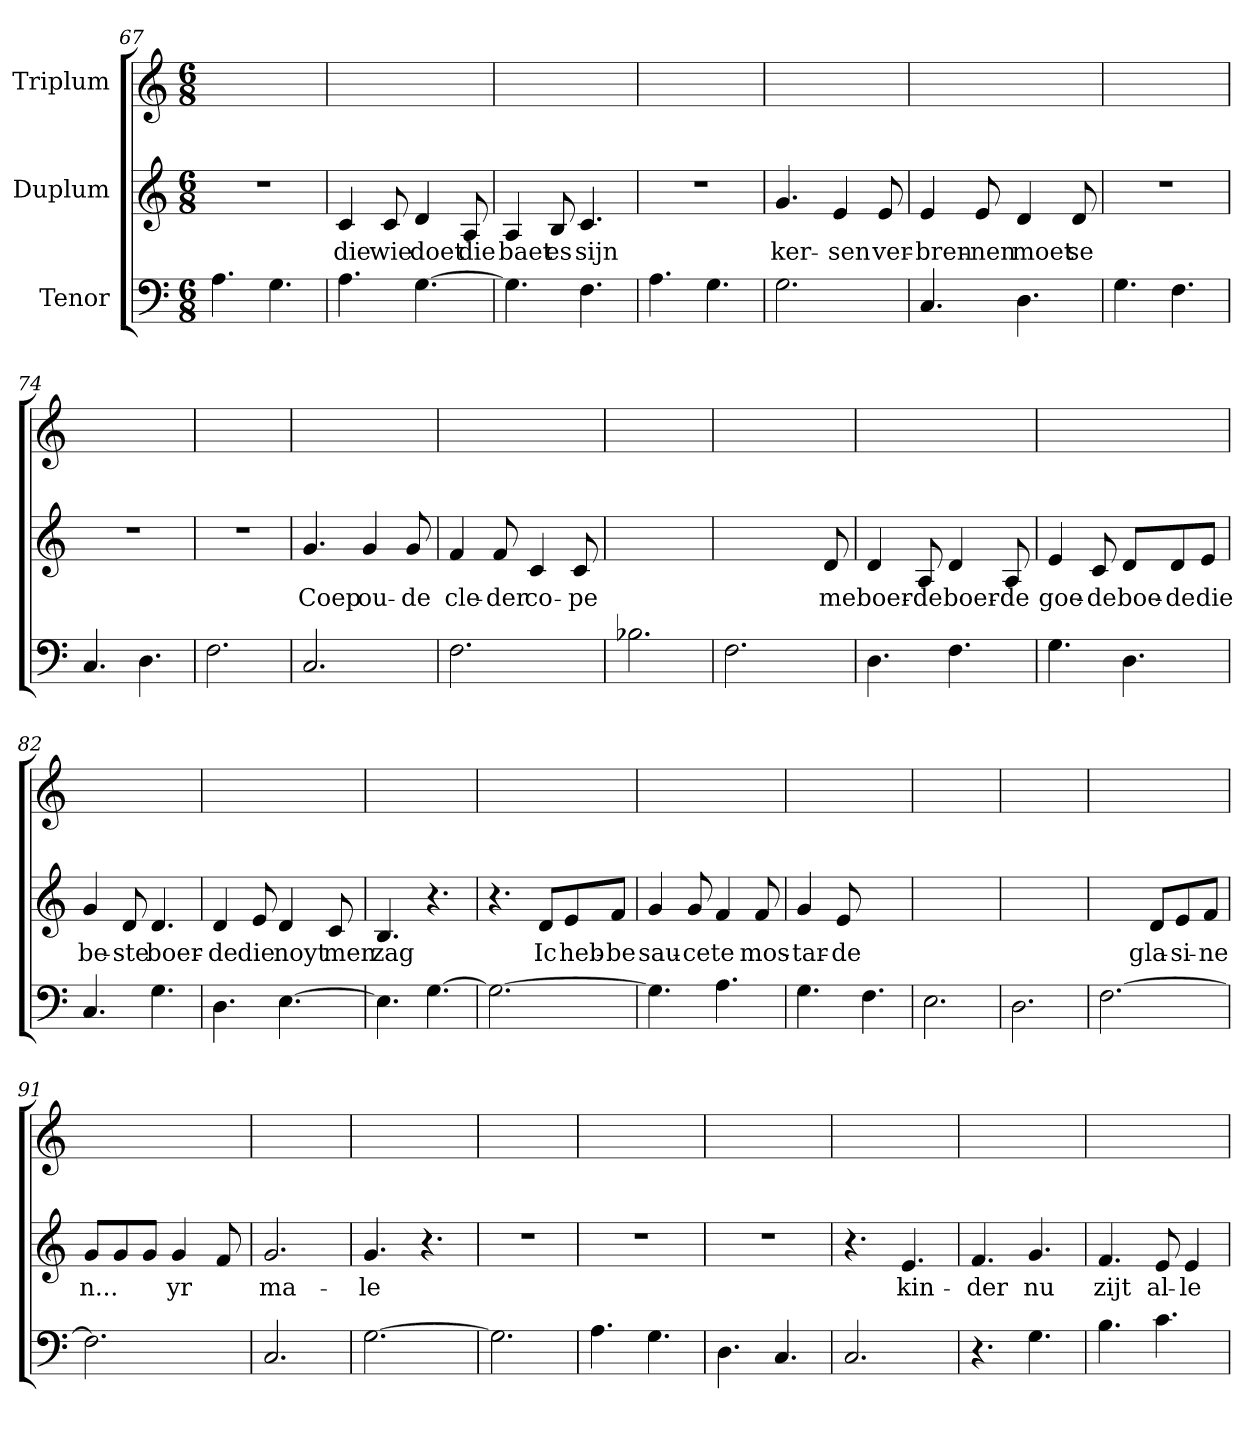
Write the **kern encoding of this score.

**kern	**kern	**text	**kern
*part3	*part2	*part2	*part1
*staff3	*staff2	*staff2	*staff1
*I"Tenor	*I"Duplum	*	*I"Triplum
*clefF4	*clefG2	*	*clefG2
*k[]	*k[]	*	*k[]
*C:	*C:	*	*C:
*M6/8	*M6/8	*	*M6/8
=67	=67	=67	=67
4.A\	2.r	.	2.ryy
4.G\	.	.	.
=68	=68	=68	=68
!	!	!LO:LY:b	!
4.A\	4c/	die	2.ryy
!	!	!LO:LY:b	!
.	8c/	wie	.
!	!	!LO:LY:b	!
[4.G\	4d/	doet	.
!	!	!LO:LY:b	!
.	8A/	die	.
!!LO:PB:g=z
=69	=69	=69	=69
!	!	!LO:LY:b	!
4.G\]	4A/	baet	2.ryy
!	!	!LO:LY:b	!
.	8B/	es	.
!	!	!LO:LY:b	!
4.F\	4.c/	sijn	.
=70	=70	=70	=70
4.A\	2.r	.	2.ryy
4.G\	.	.	.
=71	=71	=71	=71
!	!	!LO:LY:b	!
2.G\	4.g/	ker-	2.ryy
!	!	!LO:LY:b	!
.	4e/	-sen	.
!	!	!LO:LY:b	!
.	8e/	ver-	.
=72	=72	=72	=72
!	!	!LO:LY:b	!
4.C/	4e/	-bren-	2.ryy
!	!	!LO:LY:b	!
.	8e/	-nen	.
!	!	!LO:LY:b	!
4.D\	4d/	moet	.
!	!	!LO:LY:b	!
.	8d/	se	.
=73	=73	=73	=73
4.G\	2.r	.	2.ryy
4.F\	.	.	.
=74	=74	=74	=74
4.C/	2.r	.	2.ryy
4.D\	.	.	.
=75	=75	=75	=75
2.F\	2.r	.	2.ryy
=76	=76	=76	=76
!	!	!LO:LY:b	!
2.C/	4.g/	Coep	2.ryy
!	!	!LO:LY:b	!
.	4g/	ou-	.
!	!	!LO:LY:b	!
.	8g/	-de	.
=77	=77	=77	=77
!	!	!LO:LY:b	!
2.F\	4f/	cle-	2.ryy
!	!	!LO:LY:b	!
.	8f/	-der	.
!	!	!LO:LY:b	!
.	4c/	co-	.
!	!	!LO:LY:b	!
.	8c/	-pe	.
=78	=78	=78	=78
2.B-X\	2.ryy	.	2.ryy
=79	=79	=79	=79
2.F\	4.ryy	.	2.ryy
.	4ryy	.	.
!	!	!LO:LY:b	!
.	8d/	me	.
!!LO:LB:g=z
=80	=80	=80	=80
!	!	!LO:LY:b	!
4.D\	4d/	boer-	2.ryy
!	!	!LO:LY:b	!
.	8A/	-de	.
!	!	!LO:LY:b	!
4.F\	4d/	boer-	.
!	!	!LO:LY:b	!
.	8A/	-de	.
=81	=81	=81	=81
!	!	!LO:LY:b	!
4.G\	4e/	goe-	2.ryy
!	!	!LO:LY:b	!
.	8c/	-de	.
!	!	!LO:LY:b	!
4.D\	8d/L	boe-	.
!	!	!LO:LY:b	!
.	8d/	-de	.
!	!	!LO:LY:b	!
.	8e/J	die	.
=82	=82	=82	=82
!	!	!LO:LY:b	!
4.C/	4g/	be-	2.ryy
!	!	!LO:LY:b	!
.	8d/	-ste	.
!	!	!LO:LY:b	!
4.G\	4.d/	boer-	.
=83	=83	=83	=83
!	!	!LO:LY:b	!
4.D\	4d/	-de	2.ryy
!	!	!LO:LY:b	!
.	8e/	die	.
!	!	!LO:LY:b	!
[4.E\	4d/	noyt	.
!	!	!LO:LY:b	!
.	8c/	men	.
=84	=84	=84	=84
!	!	!LO:LY:b	!
4.E\]	4.B/	zag	2.ryy
[4.G\	4.r	.	.
=85	=85	=85	=85
2.G\_	4.r	.	2.ryy
!	!	!LO:LY:b	!
.	8d/L	Ic	.
!	!	!LO:LY:b	!
.	8e/	heb-	.
!	!	!LO:LY:b	!
.	8f/J	-be	.
=86	=86	=86	=86
!	!	!LO:LY:b	!
4.G\]	4g/	sau-	2.ryy
!	!	!LO:LY:b	!
.	8g/	-ce	.
!	!	!LO:LY:b	!
4.A\	4f/	te	.
!	!	!LO:LY:b	!
.	8f/	mos-	.
=87	=87	=87	=87
!	!	!LO:LY:b	!
4.G\	4g/	-tar-	2.ryy
!	!	!LO:LY:b	!
.	8e/	-de	.
4.F\	4.ryy	.	.
=88	=88	=88	=88
2.E\	2.ryy	.	2.ryy
=89	=89	=89	=89
2.D\	2.ryy	.	2.ryy
!!LO:LB:g=z
=90	=90	=90	=90
[2.F\	4.ryy	.	2.ryy
!	!	!LO:LY:b	!
.	8d/L	gla-	.
!	!	!LO:LY:b	!
.	8e/	-si-	.
!	!	!LO:LY:b	!
.	8f/J	-ne	.
=91	=91	=91	=91
!	!	!LO:LY:b	!
2.F\]	8g/L	n...	2.ryy
.	8g/	.	.
.	8g/J	.	.
!	!	!LO:LY:b	!
.	4g/	yr	.
.	8f/	.	.
=92	=92	=92	=92
!	!	!LO:LY:b	!
2.C/	2.g/	ma-	2.ryy
=93	=93	=93	=93
!	!	!LO:LY:b	!
[2.G\	4.g/	-le	2.ryy
.	4.r	.	.
=94	=94	=94	=94
2.G\]	2.r	.	2.ryy
=95	=95	=95	=95
4.A\	2.r	.	2.ryy
4.G\	.	.	.
=96	=96	=96	=96
4.D\	2.r	.	2.ryy
4.C/	.	.	.
=97	=97	=97	=97
2.C/	4.r	.	2.ryy
!	!	!LO:LY:b	!
.	4.e/	kin-	.
=98	=98	=98	=98
!	!	!LO:LY:b	!
4.r	4.f/	-der	2.ryy
!	!	!LO:LY:b	!
4.G\	4.g/	nu	.
=99	=99	=99	=99
!	!	!LO:LY:b	!
4.B\	4.f/	zijt	2.ryy
!	!	!LO:LY:b	!
4.c\	8e/	al-	.
!	!	!LO:LY:b	!
.	4e/	-le	.
=	=	=	=
*-	*-	*-	*-
